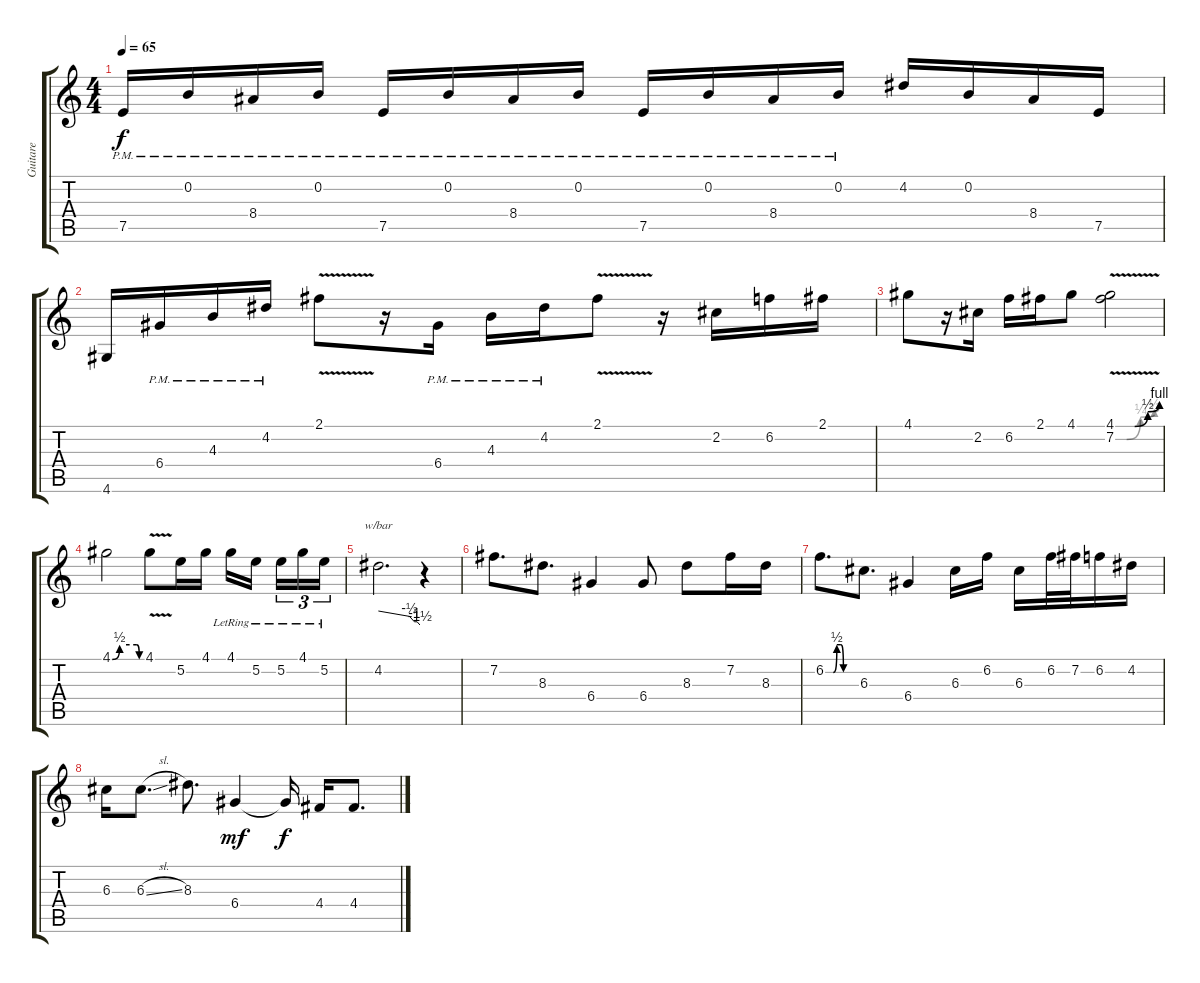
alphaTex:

\track ("Guitare" "Guitare") {instrument distortionguitar}
\staff {score tabs}
\tuning (E4 B3 G3 D3 A2 E2) {hide}
\ts (4 4)
\tempo 65
\clef g2
\ks c
7.5{pm}.16{dy f} 0.2{pm}.16 8.4{pm}.16 0.2{pm}.16 7.5{pm}.16 0.2{pm}.16 8.4{pm}.16 0.2{pm}.16 7.5{pm}.16 0.2{pm}.16 8.4{pm}.16 0.2{pm}.16 4.2.16 0.2.16 8.4.16 7.5.16 |
4.6.16 6.4{pm}.16 4.3{pm}.16 4.2{pm}.16 2.1{v}.8 r.16 6.4{pm}.16 4.3{pm}.16 4.2{pm}.16 2.1{v}.8 r.16 2.2.16 6.2.16 2.1.16 |
4.1.8 r.16 2.2.16 6.2.16 2.1.16 4.1.8 (4.1{be (custom 0 0 26 0 44 2 60 4) v} 7.2{be (custom 0 0 15 0 34 1 53 2 60 4) v}).2 |
4.1{be (custom 0 0 15 2 50 2 55 0 60 0)}.2 4.1{v}.8 5.2.16 4.1.16 4.1{lr}.16 5.2{lr}.16{beam splitsecondary} 5.2{lr}.16{tu (3 2)} 4.1{lr}.16{tu (3 2)} 5.2{lr}.16{tu (3 2)} |
4.2.2{d tbe (custom default 0 0 45 -2 52 -4 56 -4 60 -6)} r.4 |
7.2.8{d} 8.3.8{d} 6.4.4 6.4.8 8.3.8 7.2.16 8.3.16 |
6.2{be (custom 0 0 15 0 22 2 30 2 35 0 44 0 60 0)}.8{d} 6.3.8{d} 6.4.4 6.3.16 6.2.16 6.3.16 6.2.32 7.2.32 6.2.16 4.2.16 |
6.3.16 6.3{sl}.8{d} 8.3.8{d} 6.4.4{dy mf} 6.4{t}.16{dy f} 4.4.16 4.4{sl}.8{d}
